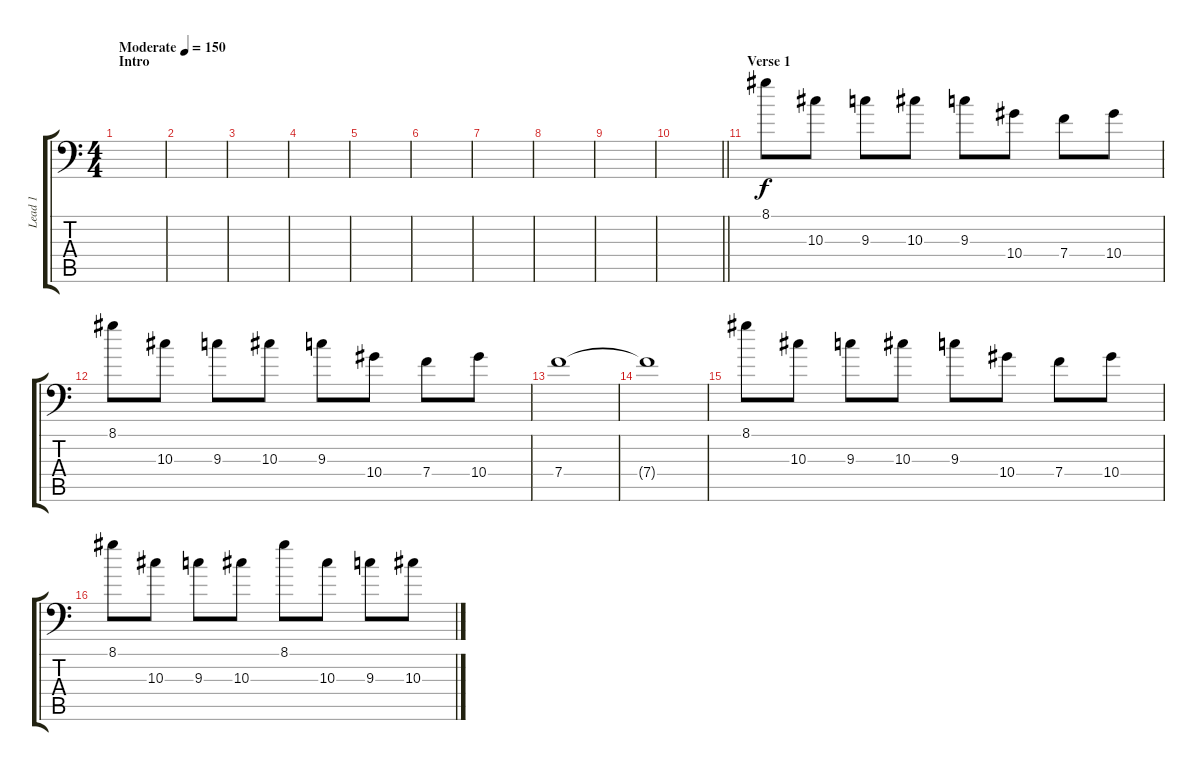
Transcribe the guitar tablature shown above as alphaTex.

\track ("Lead 1" "Lead 1") {instrument distortionguitar}
\staff {score tabs}
\tuning (C4 G3 Eb3 Bb2 F2 Bb1) {hide}
\ts (4 4)
\section ("" "Intro")
\tempo (150 "Moderate")
\clef f4
\ks c
|
|
|
|
|
|
|
|
|
\barLineRight lightlight
|
\section ("" "Verse 1")
8.1.8 10.3.8 9.3.8 10.3.8 9.3.8 10.4.8 7.4.8 10.4.8 |
8.1.8 10.3.8 9.3.8 10.3.8 9.3.8 10.4.8 7.4.8 10.4.8 |
7.4.1 |
7.4{t}.1 |
8.1.8 10.3.8 9.3.8 10.3.8 9.3.8 10.4.8 7.4.8 10.4.8 |
8.1.8 10.3.8 9.3.8 10.3.8 8.1.8 10.3.8 9.3.8 10.3.8
